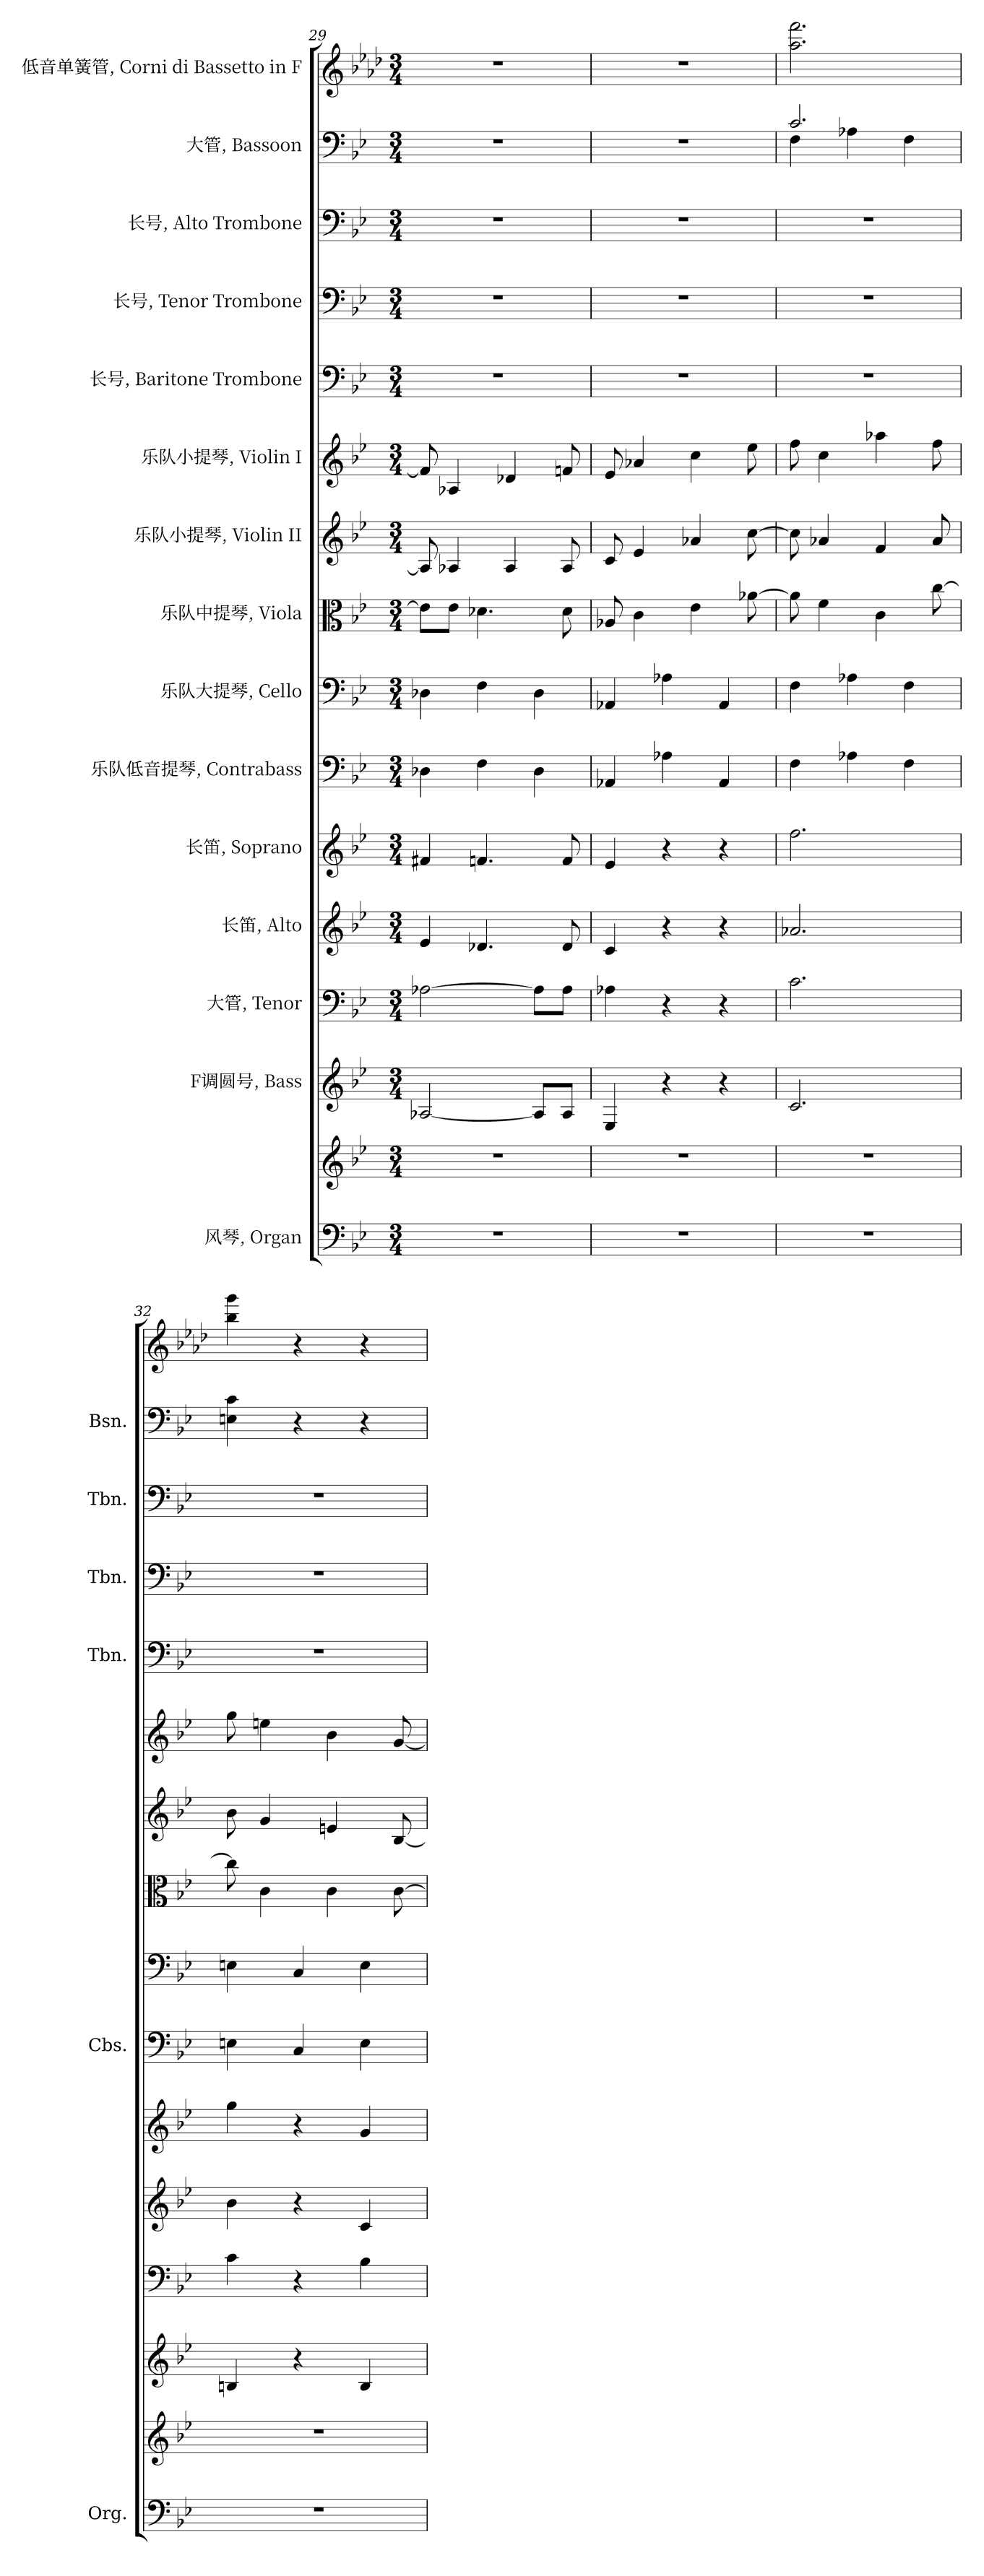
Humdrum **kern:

**kern	**kern	**kern	**kern	**kern	**kern	**kern	**kern	**kern	**kern	**kern	**kern	**kern	**kern	**kern	**kern
*part15	*part15	*part14	*part13	*part12	*part11	*part10	*part9	*part8	*part7	*part6	*part5	*part4	*part3	*part2	*part1
*staff16	*staff15	*staff14	*staff13	*staff12	*staff11	*staff10	*staff9	*staff8	*staff7	*staff6	*staff5	*staff4	*staff3	*staff2	*staff1
*I"风琴, Organ	*	*I"F调圆号, Bass	*I"大管, Tenor	*I"长笛, Alto	*I"长笛, Soprano	*I"乐队低音提琴, Contrabass	*I"乐队大提琴, Cello	*I"乐队中提琴, Viola	*I"乐队小提琴, Violin II	*I"乐队小提琴, Violin I	*I"长号, Baritone Trombone	*I"长号, Tenor Trombone	*I"长号, Alto Trombone	*I"大管, Bassoon	*I"低音单簧管, Corni di Bassetto in F
*I'Org.	*	*	*	*	*	*I'Cbs.	*	*	*	*	*I'Tbn.	*I'Tbn.	*I'Tbn.	*I'Bsn.	*
*clefF4	*clefG2	*clefG2	*clefF4	*clefG2	*clefG2	*clefF4	*clefF4	*clefC3	*clefG2	*clefG2	*clefF4	*clefF4	*clefF4	*clefF4	*clefG2
*	*	*ITrd4c7	*	*	*	*ITrd7c12	*	*	*	*	*	*	*	*	*ITrd8c14
*k[b-e-]	*k[b-e-]	*k[b-e-a-]	*k[b-e-]	*k[b-e-]	*k[b-e-]	*k[b-e-]	*k[b-e-]	*k[b-e-]	*k[b-e-]	*k[b-e-]	*k[b-e-]	*k[b-e-]	*k[b-e-]	*k[b-e-]	*k[b-e-a-d-]
*M3/4	*M3/4	*M3/4	*M3/4	*M3/4	*M3/4	*M3/4	*M3/4	*M3/4	*M3/4	*M3/4	*M3/4	*M3/4	*M3/4	*M3/4	*M3/4
=29	=29	=29	=29	=29	=29	=29	=29	=29	=29	=29	=29	=29	=29	=29	=29
2.r	2.r	[2D-X/	[2A-X\	4e-/	4f#X/	4DD-X\	4D-X\	8e-\L]	8A-/]	8f#/]	2.r	2.r	2.r	2.r	2.r
.	.	.	.	.	.	.	.	8e-\J	4A-X/	4A-X/	.	.	.	.	.
.	.	.	.	4.d-X/	4.fn/	4FF\	4F\	4.d-X\	.	.	.	.	.	.	.
.	.	.	.	.	.	.	.	.	4A-/	4d-X/	.	.	.	.	.
.	.	8D-/L]	8A-\L]	.	.	4DD-\	4D-\	.	.	.	.	.	.	.	.
.	.	8D-/J	8A-\J	8d-/	8f/	.	.	8d-\	8A-/	8fn/	.	.	.	.	.
=30	=30	=30	=30	=30	=30	=30	=30	=30	=30	=30	=30	=30	=30	=30	=30
2.r	2.r	4AA-/	4A-X\	4c/	4e-/	4AAA-X/	4AA-X/	8A-X/	8c/	8e-/	2.r	2.r	2.r	2.r	2.r
.	.	.	.	.	.	.	.	4c\	4e-/	4a-X/	.	.	.	.	.
.	.	4r	4r	4r	4r	4AA-X\	4A-X\	.	.	.	.	.	.	.	.
.	.	.	.	.	.	.	.	4e-\	4a-X/	4cc\	.	.	.	.	.
.	.	4r	4r	4r	4r	4AAA-/	4AA-/	.	.	.	.	.	.	.	.
.	.	.	.	.	.	.	.	[8a-X\	[8cc\	8ee-\	.	.	.	.	.
!!LO:PB:g=z
=31	=31	=31	=31	=31	=31	=31	=31	=31	=31	=31	=31	=31	=31	=31	=31
*	*	*	*	*	*	*	*	*	*	*	*	*	*	*^	*
2.r	2.r	2.F/	2.c\	2.a-X/	2.ff\	4FF\	4F\	8a-\]	8cc\]	8ff\	2.r	2.r	2.r	2.c/	4F\	2.a-\ 2.ff\
.	.	.	.	.	.	.	.	4f\	4a-X/	4cc\	.	.	.	.	.	.
.	.	.	.	.	.	4AA-X\	4A-X\	.	.	.	.	.	.	.	4A-X\	.
.	.	.	.	.	.	.	.	4c\	4f/	4aa-X\	.	.	.	.	.	.
.	.	.	.	.	.	4FF\	4F\	.	.	.	.	.	.	.	4F\	.
.	.	.	.	.	.	.	.	[8cc\	8a-/	8ff\	.	.	.	.	.	.
*	*	*	*	*	*	*	*	*	*	*	*	*	*	*v	*v	*
=32	=32	=32	=32	=32	=32	=32	=32	=32	=32	=32	=32	=32	=32	=32	=32
2.r	2.r	4En/	4c\	4b-\	4gg\	4EEn\	4En\	8cc\]	8b-\	8gg\	2.r	2.r	2.r	4En\ 4c\	4b-\ 4gg\
.	.	.	.	.	.	.	.	4c\	4g/	4een\	.	.	.	.	.
.	.	4r	4r	4r	4r	4CC/	4C/	.	.	.	.	.	.	4r	4r
.	.	.	.	.	.	.	.	4c\	4en/	4b-\	.	.	.	.	.
.	.	4E/	4B-\	4c/	4g/	4EE\	4E\	.	.	.	.	.	.	4r	4r
.	.	.	.	.	.	.	.	[8c\	[8B-/	[8g/	.	.	.	.	.
=	=	=	=	=	=	=	=	=	=	=	=	=	=	=	=
*-	*-	*-	*-	*-	*-	*-	*-	*-	*-	*-	*-	*-	*-	*-	*-
